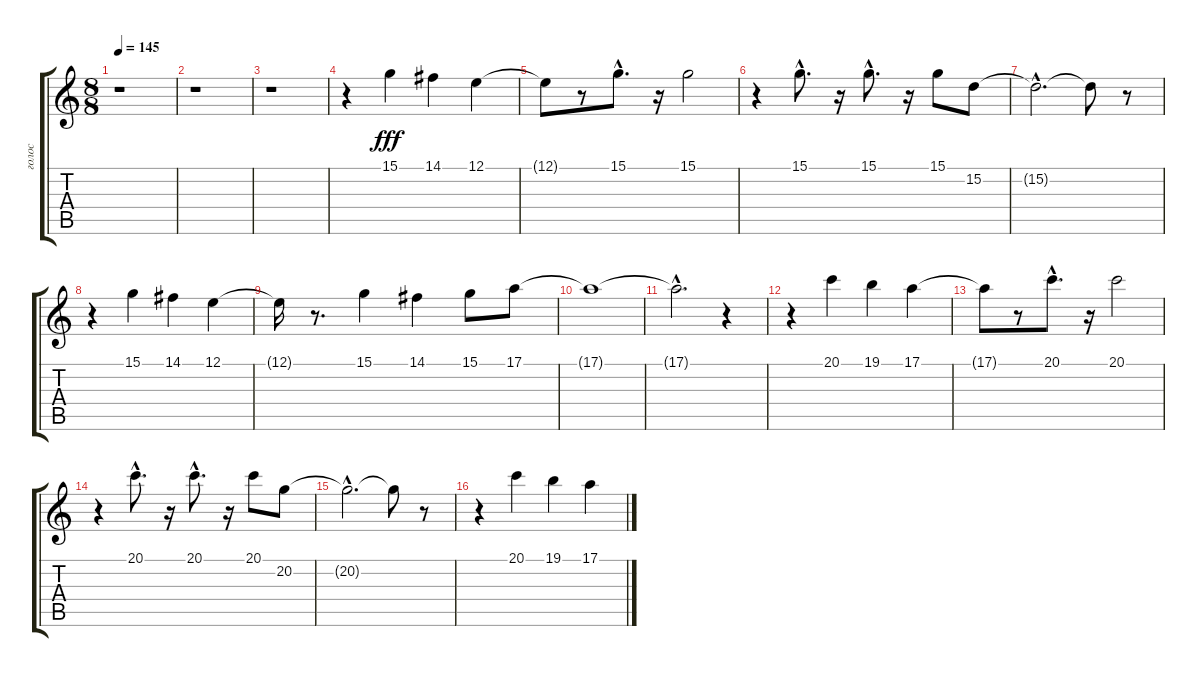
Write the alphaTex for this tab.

\track ("голос" "голос") {instrument acousticgrandpiano}
\staff {score tabs}
\tuning (E4 B3 G3 D3 A2 E2) {hide}
\ts (8 8)
\tempo 145
\clef g2
\ks c
r.1{dy fff} |
r.1 |
r.1 |
r.4 15.1.4 14.1.4 12.1.4 |
12.1{t}.8 r.8 15.1{hac}.8{d} r.16 15.1.2 |
r.4 15.1{hac}.8{d} r.16 15.1{hac}.8{d} r.16 15.1.8 15.2.8 |
15.2{hac t}.2{d} 15.2{t}.8 r.8 |
r.4 15.1.4 14.1.4 12.1.4 |
12.1{t}.16 r.8{d} 15.1.4 14.1.4 15.1.8 17.1.8 |
17.1{t}.1 |
17.1{hac t}.2{d} r.4 |
r.4 20.1.4 19.1.4 17.1.4 |
17.1{t}.8 r.8 20.1{hac}.8{d} r.16 20.1.2 |
r.4 20.1{hac}.8{d} r.16 20.1{hac}.8{d} r.16 20.1.8 20.2.8 |
20.2{hac t}.2{d} 20.2{t}.8 r.8 |
r.4 20.1.4 19.1.4 17.1.4
